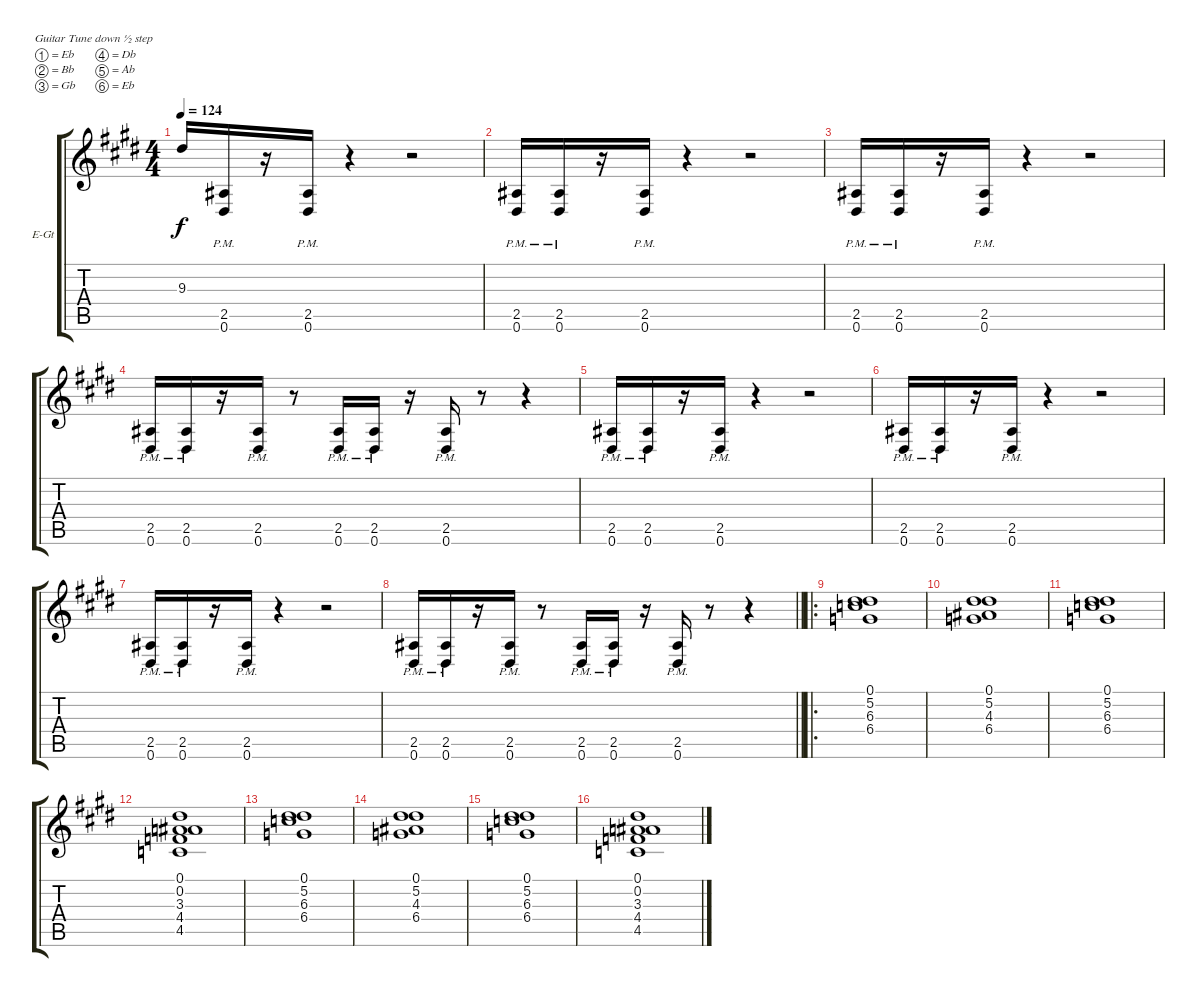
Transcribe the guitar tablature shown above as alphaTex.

\bracketExtendMode groupsimilarinstruments
\firstSystemTrackNameOrientation horizontal
\otherSystemsTrackNameOrientation horizontal
\track ("Untitled" "E-Gt") {instrument overdrivenguitar}
\staff {score tabs}
\tuning (Eb4 Bb3 Gb3 Db3 Ab2 Eb2)
\ts (4 4)
\tempo 124
\clef g2
\ks c#minor
9.3.16{dy f} (2.5{pm} 0.6{pm}).16 r.16 (2.5{pm} 0.6{pm}).16 r.4 r.2 |
(2.5{pm} 0.6{pm}).16 (2.5{pm} 0.6{pm}).16 r.16 (2.5{pm} 0.6{pm}).16 r.4 r.2 |
(2.5{pm} 0.6{pm}).16 (2.5{pm} 0.6{pm}).16 r.16 (2.5{pm} 0.6{pm}).16 r.4 r.2 |
(2.5{pm} 0.6{pm}).16 (2.5{pm} 0.6{pm}).16 r.16 (2.5{pm} 0.6{pm}).16 r.8 (2.5{pm} 0.6{pm}).16 (2.5{pm} 0.6{pm}).16 r.16 (2.5{pm} 0.6{pm}).16 r.8 r.4 |
(2.5{pm} 0.6{pm}).16 (2.5{pm} 0.6{pm}).16 r.16 (2.5{pm} 0.6{pm}).16 r.4 r.2 |
(2.5{pm} 0.6{pm}).16 (2.5{pm} 0.6{pm}).16 r.16 (2.5{pm} 0.6{pm}).16 r.4 r.2 |
(2.5{pm} 0.6{pm}).16 (2.5{pm} 0.6{pm}).16 r.16 (2.5{pm} 0.6{pm}).16 r.4 r.2 |
\barLineRight lightlight
(2.5{pm} 0.6{pm}).16 (2.5{pm} 0.6{pm}).16 r.16 (2.5{pm} 0.6{pm}).16 r.8 (2.5{pm} 0.6{pm}).16 (2.5{pm} 0.6{pm}).16 r.16 (2.5{pm} 0.6{pm}).16 r.8 r.4 |
\ro
(0.1 5.2 6.3 6.4).1 |
(0.1 5.2 4.3 6.4).1 |
(0.1 5.2 6.3 6.4).1 |
(0.1 0.2 3.3 4.4 4.5).1 |
(0.1 5.2 6.3 6.4).1 |
(0.1 5.2 4.3 6.4).1 |
(0.1 5.2 6.3 6.4).1 |
(0.1 0.2 3.3 4.4 4.5).1
